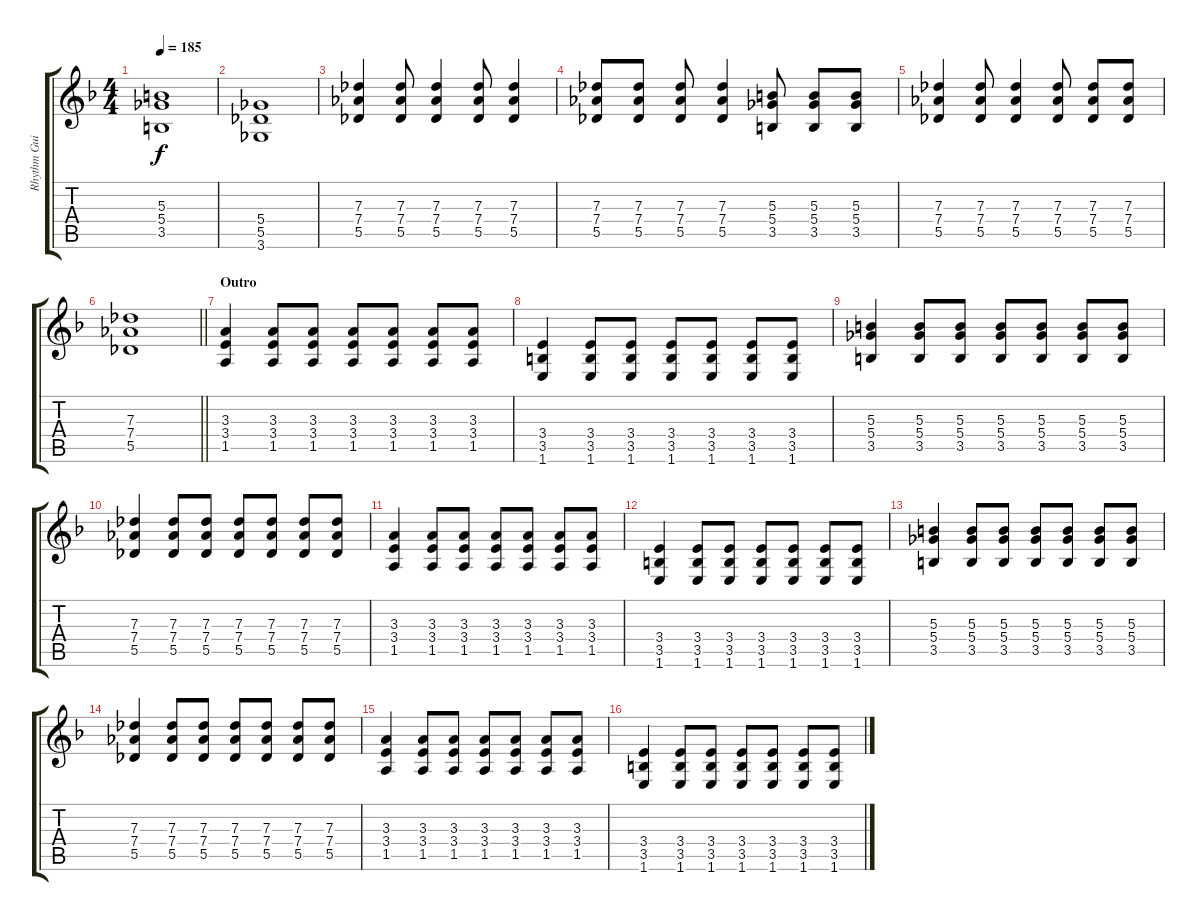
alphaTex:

\track ("Rhythm Guitar" "Rhythm Gui") {instrument distortionguitar}
\staff {score tabs}
\tuning (Eb4 Bb3 Gb3 Db3 Ab2 Eb2) {hide}
\ts (4 4)
\tempo 185
\clef g2
\ks f
(5.3 5.4 3.5).1{dy f} |
(5.4 5.5 3.6).1 |
(7.3 7.4 5.5).4 (7.3 7.4 5.5).8 (7.3 7.4 5.5).4 (7.3 7.4 5.5).8 (7.3 7.4 5.5).4 |
(7.3 7.4 5.5).8 (7.3 7.4 5.5).8 (7.3 7.4 5.5).8 (7.3 7.4 5.5).4 (5.3 5.4 3.5).8 (5.3 5.4 3.5).8 (5.3 5.4 3.5).8 |
(7.3 7.4 5.5).4 (7.3 7.4 5.5).8 (7.3 7.4 5.5).4 (7.3 7.4 5.5).8 (7.3 7.4 5.5).8 (7.3 7.4 5.5).8 |
\barLineRight lightlight
(7.3 7.4 5.5).1 |
\section ("" "Outro")
(3.3 3.4 1.5).4 (3.3 3.4 1.5).8 (3.3 3.4 1.5).8 (3.3 3.4 1.5).8 (3.3 3.4 1.5).8 (3.3 3.4 1.5).8 (3.3 3.4 1.5).8 |
(3.4 3.5 1.6).4 (3.4 3.5 1.6).8 (3.4 3.5 1.6).8 (3.4 3.5 1.6).8 (3.4 3.5 1.6).8 (3.4 3.5 1.6).8 (3.4 3.5 1.6).8 |
(5.3 5.4 3.5).4 (5.3 5.4 3.5).8 (5.3 5.4 3.5).8 (5.3 5.4 3.5).8 (5.3 5.4 3.5).8 (5.3 5.4 3.5).8 (5.3 5.4 3.5).8 |
(7.3 7.4 5.5).4 (7.3 7.4 5.5).8 (7.3 7.4 5.5).8 (7.3 7.4 5.5).8 (7.3 7.4 5.5).8 (7.3 7.4 5.5).8 (7.3 7.4 5.5).8 |
(3.3 3.4 1.5).4 (3.3 3.4 1.5).8 (3.3 3.4 1.5).8 (3.3 3.4 1.5).8 (3.3 3.4 1.5).8 (3.3 3.4 1.5).8 (3.3 3.4 1.5).8 |
(3.4 3.5 1.6).4 (3.4 3.5 1.6).8 (3.4 3.5 1.6).8 (3.4 3.5 1.6).8 (3.4 3.5 1.6).8 (3.4 3.5 1.6).8 (3.4 3.5 1.6).8 |
(5.3 5.4 3.5).4 (5.3 5.4 3.5).8 (5.3 5.4 3.5).8 (5.3 5.4 3.5).8 (5.3 5.4 3.5).8 (5.3 5.4 3.5).8 (5.3 5.4 3.5).8 |
(7.3 7.4 5.5).4 (7.3 7.4 5.5).8 (7.3 7.4 5.5).8 (7.3 7.4 5.5).8 (7.3 7.4 5.5).8 (7.3 7.4 5.5).8 (7.3 7.4 5.5).8 |
(3.3 3.4 1.5).4 (3.3 3.4 1.5).8 (3.3 3.4 1.5).8 (3.3 3.4 1.5).8 (3.3 3.4 1.5).8 (3.3 3.4 1.5).8 (3.3 3.4 1.5).8 |
(3.4 3.5 1.6).4 (3.4 3.5 1.6).8 (3.4 3.5 1.6).8 (3.4 3.5 1.6).8 (3.4 3.5 1.6).8 (3.4 3.5 1.6).8 (3.4 3.5 1.6).8
